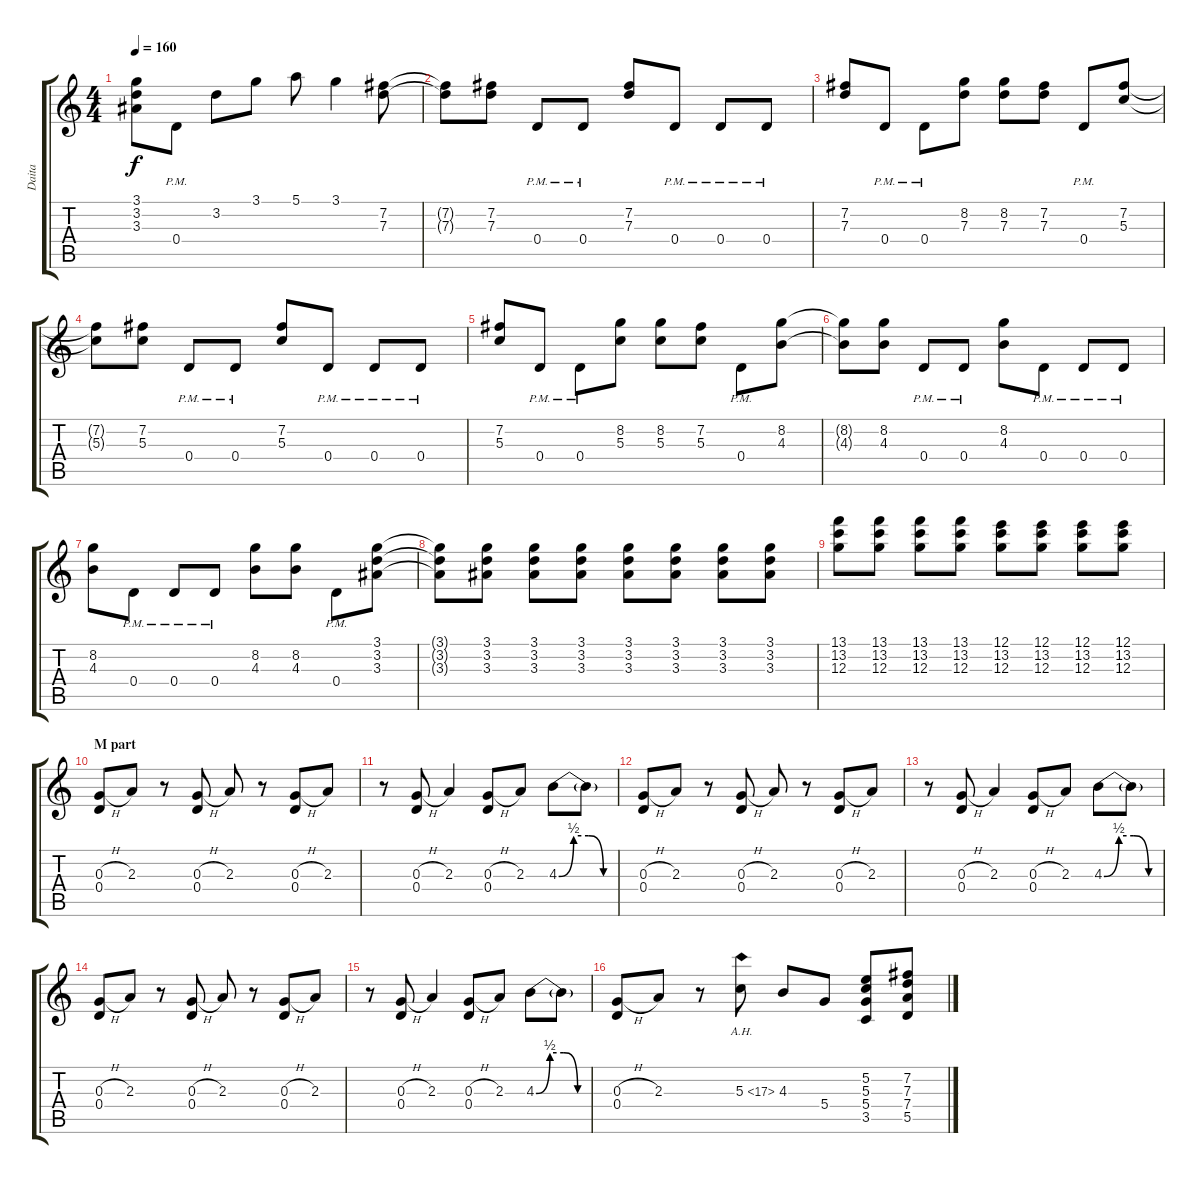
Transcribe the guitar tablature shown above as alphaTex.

\track ("Daita" "Daita") {instrument distortionguitar}
\staff {score tabs}
\tuning (E4 B3 G3 D3 A2 E2) {hide}
\ts (4 4)
\tempo 160
\clef g2
\ks c
(3.1 3.2 3.3).8{dy f} 0.4{pm}.8 3.2.8 3.1.8 5.1.8 3.1.4 (7.2 7.3).8 |
(7.2{t} 7.3{t}).8 (7.2 7.3).8 0.4{pm}.8 0.4{pm}.8 (7.2 7.3).8 0.4{pm}.8 0.4{pm}.8 0.4{pm}.8 |
(7.2 7.3).8 0.4{pm}.8 0.4{pm}.8 (8.2 7.3).8 (8.2 7.3).8 (7.2 7.3).8 0.4{pm}.8 (7.2 5.3).8 |
(7.2{t} 5.3{t}).8 (7.2 5.3).8 0.4{pm}.8 0.4{pm}.8 (7.2 5.3).8 0.4{pm}.8 0.4{pm}.8 0.4{pm}.8 |
(7.2 5.3).8 0.4{pm}.8 0.4{pm}.8 (8.2 5.3).8 (8.2 5.3).8 (7.2 5.3).8 0.4{pm}.8 (8.2 4.3).8 |
(8.2{t} 4.3{t}).8 (8.2 4.3).8 0.4{pm}.8 0.4{pm}.8 (8.2 4.3).8 0.4{pm}.8 0.4{pm}.8 0.4{pm}.8 |
(8.2 4.3).8 0.4{pm}.8 0.4{pm}.8 0.4{pm}.8 (8.2 4.3).8 (8.2 4.3).8 0.4{pm}.8 (3.1 3.2 3.3).8 |
(3.1{t} 3.2{t} 3.3{t}).8 (3.1 3.2 3.3).8 (3.1 3.2 3.3).8 (3.1 3.2 3.3).8 (3.1 3.2 3.3).8 (3.1 3.2 3.3).8 (3.1 3.2 3.3).8 (3.1 3.2 3.3).8 |
(13.1 13.2 12.3).8 (13.1 13.2 12.3).8 (13.1 13.2 12.3).8 (13.1 13.2 12.3).8 (12.1 13.2 12.3).8 (12.1 13.2 12.3).8 (12.1 13.2 12.3).8 (12.1 13.2 12.3).8 |
\section ("" "M part")
(0.3{h} 0.4).8 2.3.8 r.8 (0.3{h} 0.4).8 2.3.8 r.8 (0.3{h} 0.4).8 2.3.8 |
r.8 (0.3{h} 0.4).8 2.3.4 (0.3{h} 0.4).8 2.3.8 4.3{be (custom 0 0 15 2 30 2 45 0 60 0)}.8 4.3{t}.8 |
(0.3{h} 0.4).8 2.3.8 r.8 (0.3{h} 0.4).8 2.3.8 r.8 (0.3{h} 0.4).8 2.3.8 |
r.8 (0.3{h} 0.4).8 2.3.4 (0.3{h} 0.4).8 2.3.8 4.3{be (custom 0 0 15 2 30 2 45 0 60 0)}.8 4.3{t}.8 |
(0.3{h} 0.4).8 2.3.8 r.8 (0.3{h} 0.4).8 2.3.8 r.8 (0.3{h} 0.4).8 2.3.8 |
r.8 (0.3{h} 0.4).8 2.3.4 (0.3{h} 0.4).8 2.3.8 4.3{be (custom 0 0 15 2 30 2 45 0 60 0)}.8 4.3{t}.8 |
(0.3{h} 0.4).8 2.3.8 r.8 5.3{ah 12}.8 4.3.8 5.4.8 (5.2 5.3 5.4 3.5).8 (7.2 7.3 7.4 5.5).8
